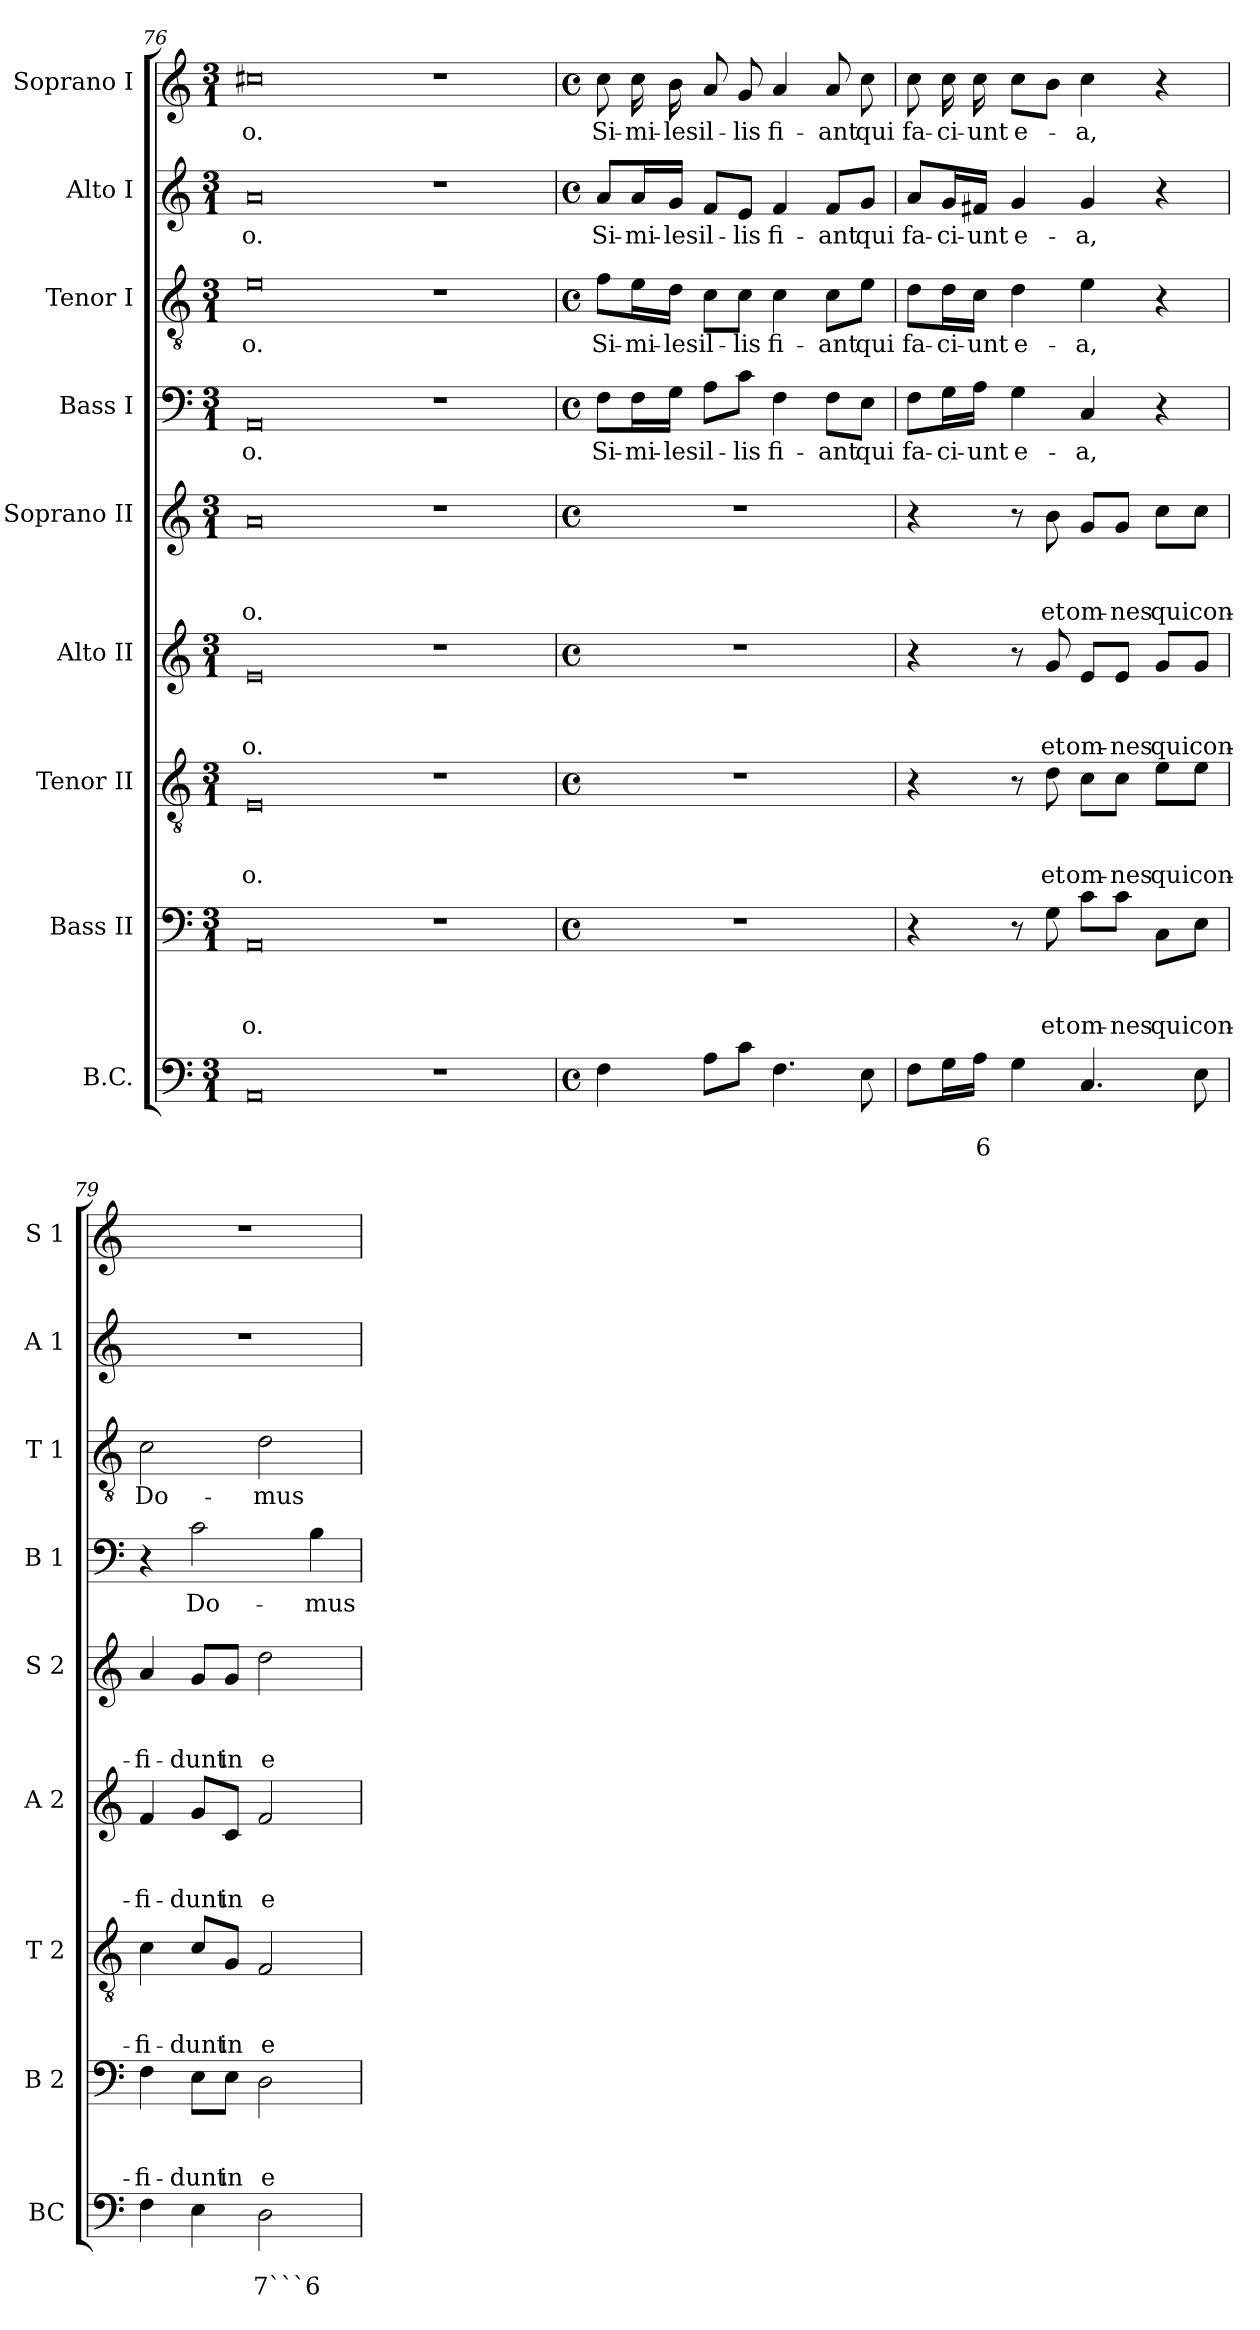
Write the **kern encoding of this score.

**kern	**text	**text	**kern	**text	**text	**text	**kern	**text	**text	**text	**kern	**text	**text	**text	**kern	**text	**text	**text	**kern	**text	**kern	**text	**kern	**text	**kern	**text
*part9	*part9	*part9	*part8	*part8	*part8	*part8	*part7	*part7	*part7	*part7	*part6	*part6	*part6	*part6	*part5	*part5	*part5	*part5	*part4	*part4	*part3	*part3	*part2	*part2	*part1	*part1
*staff9	*staff9	*staff9	*staff8	*staff8	*staff8	*staff8	*staff7	*staff7	*staff7	*staff7	*staff6	*staff6	*staff6	*staff6	*staff5	*staff5	*staff5	*staff5	*staff4	*staff4	*staff3	*staff3	*staff2	*staff2	*staff1	*staff1
*I"B.C.	*	*	*I"Bass II	*	*	*	*I"Tenor II	*	*	*	*I"Alto II	*	*	*	*I"Soprano II	*	*	*	*I"Bass I	*	*I"Tenor I	*	*I"Alto I	*	*I"Soprano I	*
*I'BC	*	*	*I'B 2	*	*	*	*I'T 2	*	*	*	*I'A 2	*	*	*	*I'S 2	*	*	*	*I'B 1	*	*I'T 1	*	*I'A 1	*	*I'S 1	*
*clefF4	*	*	*clefF4	*	*	*	*clefGv2	*	*	*	*clefG2	*	*	*	*clefG2	*	*	*	*clefF4	*	*clefGv2	*	*clefG2	*	*clefG2	*
*k[]	*	*	*k[]	*	*	*	*k[]	*	*	*	*k[]	*	*	*	*k[]	*	*	*	*k[]	*	*k[]	*	*k[]	*	*k[]	*
*C:	*	*	*C:	*	*	*	*C:	*	*	*	*C:	*	*	*	*C:	*	*	*	*C:	*	*C:	*	*C:	*	*C:	*
*M3/1	*	*	*M3/1	*	*	*	*M3/1	*	*	*	*M3/1	*	*	*	*M3/1	*	*	*	*M3/1	*	*M3/1	*	*M3/1	*	*M3/1	*
=76	=76	=76	=76	=76	=76	=76	=76	=76	=76	=76	=76	=76	=76	=76	=76	=76	=76	=76	=76	=76	=76	=76	=76	=76	=76	=76
!	!	!	!	!	!	!LO:LY:b	!	!	!	!LO:LY:b	!	!	!	!LO:LY:b	!	!	!	!LO:LY:b	!	!LO:LY:b	!	!LO:LY:b	!	!LO:LY:b	!	!LO:LY:b
0AA	.	.	0AA	.	.	-o.	0E	.	.	-o.	0e	.	.	-o.	0a	.	.	-o.	0AA	-o.	0e	-o.	0a	-o.	0cc#X	-o.
1r	.	.	1r	.	.	.	1r	.	.	.	1r	.	.	.	1r	.	.	.	1r	.	1r	.	1r	.	1r	.
!!LO:PB:g=z
=77	=77	=77	=77	=77	=77	=77	=77	=77	=77	=77	=77	=77	=77	=77	=77	=77	=77	=77	=77	=77	=77	=77	=77	=77	=77	=77
*M4/4	*	*	*M4/4	*	*	*	*M4/4	*	*	*	*M4/4	*	*	*	*M4/4	*	*	*	*M4/4	*	*M4/4	*	*M4/4	*	*M4/4	*
*met(c)	*	*	*met(c)	*	*	*	*met(c)	*	*	*	*met(c)	*	*	*	*met(c)	*	*	*	*met(c)	*	*met(c)	*	*met(c)	*	*met(c)	*
!	!	!	!	!	!	!	!	!	!	!	!	!	!	!	!	!	!	!	!	!LO:LY:b	!	!LO:LY:b	!	!LO:LY:b	!	!LO:LY:b
4F\	.	.	1r	.	.	.	1r	.	.	.	1r	.	.	.	1r	.	.	.	8F\L	Si-	8f\L	Si-	8a/L	Si-	8cc\	Si-
!	!	!	!	!	!	!	!	!	!	!	!	!	!	!	!	!	!	!	!	!LO:LY:b	!	!LO:LY:b	!	!LO:LY:b	!	!LO:LY:b
.	.	.	.	.	.	.	.	.	.	.	.	.	.	.	.	.	.	.	16F\L	-mi-	16e\L	-mi-	16a/L	-mi-	16cc\	-mi-
!	!	!	!	!	!	!	!	!	!	!	!	!	!	!	!	!	!	!	!	!LO:LY:b	!	!LO:LY:b	!	!LO:LY:b	!	!LO:LY:b
.	.	.	.	.	.	.	.	.	.	.	.	.	.	.	.	.	.	.	16G\JJ	-les	16d\JJ	-les	16g/JJ	-les	16b\	-les
!	!	!	!	!	!	!	!	!	!	!	!	!	!	!	!	!	!	!	!	!LO:LY:b	!	!LO:LY:b	!	!LO:LY:b	!	!LO:LY:b
8A\L	.	.	.	.	.	.	.	.	.	.	.	.	.	.	.	.	.	.	8A\L	il-	8c\L	il-	8f/L	il-	8a/	il-
!	!	!	!	!	!	!	!	!	!	!	!	!	!	!	!	!	!	!	!	!LO:LY:b	!	!LO:LY:b	!	!LO:LY:b	!	!LO:LY:b
8c\J	.	.	.	.	.	.	.	.	.	.	.	.	.	.	.	.	.	.	8c\J	-lis	8c\J	-lis	8e/J	-lis	8g/	-lis
!	!	!	!	!	!	!	!	!	!	!	!	!	!	!	!	!	!	!	!	!LO:LY:b	!	!LO:LY:b	!	!LO:LY:b	!	!LO:LY:b
4.F\	.	.	.	.	.	.	.	.	.	.	.	.	.	.	.	.	.	.	4F\	fi-	4c\	fi-	4f/	fi-	4a/	fi-
!	!	!	!	!	!	!	!	!	!	!	!	!	!	!	!	!	!	!	!	!LO:LY:b	!	!LO:LY:b	!	!LO:LY:b	!	!LO:LY:b
.	.	.	.	.	.	.	.	.	.	.	.	.	.	.	.	.	.	.	8F\L	-ant	8c\L	-ant	8f/L	-ant	8a/	-ant
!	!	!	!	!	!	!	!	!	!	!	!	!	!	!	!	!	!	!	!	!LO:LY:b	!	!LO:LY:b	!	!LO:LY:b	!	!LO:LY:b
8E\	.	.	.	.	.	.	.	.	.	.	.	.	.	.	.	.	.	.	8E\J	qui	8e\J	qui	8g/J	qui	8cc\	qui
=78	=78	=78	=78	=78	=78	=78	=78	=78	=78	=78	=78	=78	=78	=78	=78	=78	=78	=78	=78	=78	=78	=78	=78	=78	=78	=78
!	!	!	!	!	!	!	!	!	!	!	!	!	!	!	!	!	!	!	!	!LO:LY:b	!	!LO:LY:b	!	!LO:LY:b	!	!LO:LY:b
8F\L	.	.	4r	.	.	.	4r	.	.	.	4r	.	.	.	4r	.	.	.	8F\L	fa-	8d\L	fa-	8a/L	fa-	8cc\	fa-
!	!	!	!	!	!	!	!	!	!	!	!	!	!	!	!	!	!	!	!	!LO:LY:b	!	!LO:LY:b	!	!LO:LY:b	!	!LO:LY:b
16G\L	.	.	.	.	.	.	.	.	.	.	.	.	.	.	.	.	.	.	16G\L	-ci-	16d\L	-ci-	16g/L	-ci-	16cc\	-ci-
!	!	!LO:LY:b	!	!	!	!	!	!	!	!	!	!	!	!	!	!	!	!	!	!LO:LY:b	!	!LO:LY:b	!	!LO:LY:b	!	!LO:LY:b
16A\JJ	.	6	.	.	.	.	.	.	.	.	.	.	.	.	.	.	.	.	16A\JJ	-unt	16c\JJ	-unt	16f#X/JJ	-unt	16cc\	-unt
!	!	!	!	!	!	!	!	!	!	!	!	!	!	!	!	!	!	!	!	!LO:LY:b	!	!LO:LY:b	!	!LO:LY:b	!	!LO:LY:b
4G\	.	.	8r	.	.	.	8r	.	.	.	8r	.	.	.	8r	.	.	.	4G\	e-	4d\	e-	4g/	e-	8cc\L	e-
!	!	!	!	!	!	!LO:LY:b	!	!	!	!LO:LY:b	!	!	!	!LO:LY:b	!	!	!	!LO:LY:b	!	!	!	!	!	!	!	!
.	.	.	8G\	.	.	et	8d\	.	.	et	8g/	.	.	et	8b\	.	.	et	.	.	.	.	.	.	8b\J	.
!	!	!	!	!	!	!LO:LY:b	!	!	!	!LO:LY:b	!	!	!	!LO:LY:b	!	!	!	!LO:LY:b	!	!LO:LY:b	!	!LO:LY:b	!	!LO:LY:b	!	!LO:LY:b
4.C/	.	.	8c\L	.	.	om-	8c\L	.	.	om-	8e/L	.	.	om-	8g/L	.	.	om-	4C/	-a,	4e\	-a,	4g/	-a,	4cc\	-a,
!	!	!	!	!	!	!LO:LY:b	!	!	!	!LO:LY:b	!	!	!	!LO:LY:b	!	!	!	!LO:LY:b	!	!	!	!	!	!	!	!
.	.	.	8c\J	.	.	-nes	8c\J	.	.	-nes	8e/J	.	.	-nes	8g/J	.	.	-nes	.	.	.	.	.	.	.	.
!	!	!	!	!	!	!LO:LY:b	!	!	!	!LO:LY:b	!	!	!	!LO:LY:b	!	!	!	!LO:LY:b	!	!	!	!	!	!	!	!
.	.	.	8C\L	.	.	qui	8e\L	.	.	qui	8g/L	.	.	qui	8cc\L	.	.	qui	4r	.	4r	.	4r	.	4r	.
!	!	!	!	!	!	!LO:LY:b	!	!	!	!LO:LY:b	!	!	!	!LO:LY:b	!	!	!	!LO:LY:b	!	!	!	!	!	!	!	!
8E\	.	.	8E\J	.	.	con-	8e\J	.	.	con-	8g/J	.	.	con-	8cc\J	.	.	con-	.	.	.	.	.	.	.	.
=79	=79	=79	=79	=79	=79	=79	=79	=79	=79	=79	=79	=79	=79	=79	=79	=79	=79	=79	=79	=79	=79	=79	=79	=79	=79	=79
!	!	!	!	!	!	!LO:LY:b	!	!	!	!LO:LY:b	!	!	!	!LO:LY:b	!	!	!	!LO:LY:b	!	!	!	!LO:LY:b	!	!	!	!
4F\	.	.	4F\	.	.	-fi-	4c\	.	.	-fi-	4f/	.	.	-fi-	4a/	.	.	-fi-	4r	.	2c\	Do-	1r	.	1r	.
!	!	!	!	!	!	!LO:LY:b	!	!	!	!LO:LY:b	!	!	!	!LO:LY:b	!	!	!	!LO:LY:b	!	!LO:LY:b	!	!	!	!	!	!
4E\	.	.	8E\L	.	.	-dunt	8c/L	.	.	-dunt	8g/L	.	.	-dunt	8g/L	.	.	-dunt	2c\	Do-	.	.	.	.	.	.
!	!	!	!	!	!	!LO:LY:b	!	!	!	!LO:LY:b	!	!	!	!LO:LY:b	!	!	!	!LO:LY:b	!	!	!	!	!	!	!	!
.	.	.	8E\J	.	.	in	8G/J	.	.	in	8c/J	.	.	in	8g/J	.	.	in	.	.	.	.	.	.	.	.
!	!	!LO:LY:b	!	!	!	!LO:LY:b	!	!	!	!LO:LY:b	!	!	!	!LO:LY:b	!	!	!	!LO:LY:b	!	!	!	!LO:LY:b	!	!	!	!
2D\	.	7```6	2D\	.	.	e-	2F/	.	.	e-	2f/	.	.	e-	2dd\	.	.	e-	.	.	2d\	-mus	.	.	.	.
!	!	!	!	!	!	!	!	!	!	!	!	!	!	!	!	!	!	!	!	!LO:LY:b	!	!	!	!	!	!
.	.	.	.	.	.	.	.	.	.	.	.	.	.	.	.	.	.	.	4B\	-mus	.	.	.	.	.	.
=	=	=	=	=	=	=	=	=	=	=	=	=	=	=	=	=	=	=	=	=	=	=	=	=	=	=
*-	*-	*-	*-	*-	*-	*-	*-	*-	*-	*-	*-	*-	*-	*-	*-	*-	*-	*-	*-	*-	*-	*-	*-	*-	*-	*-
